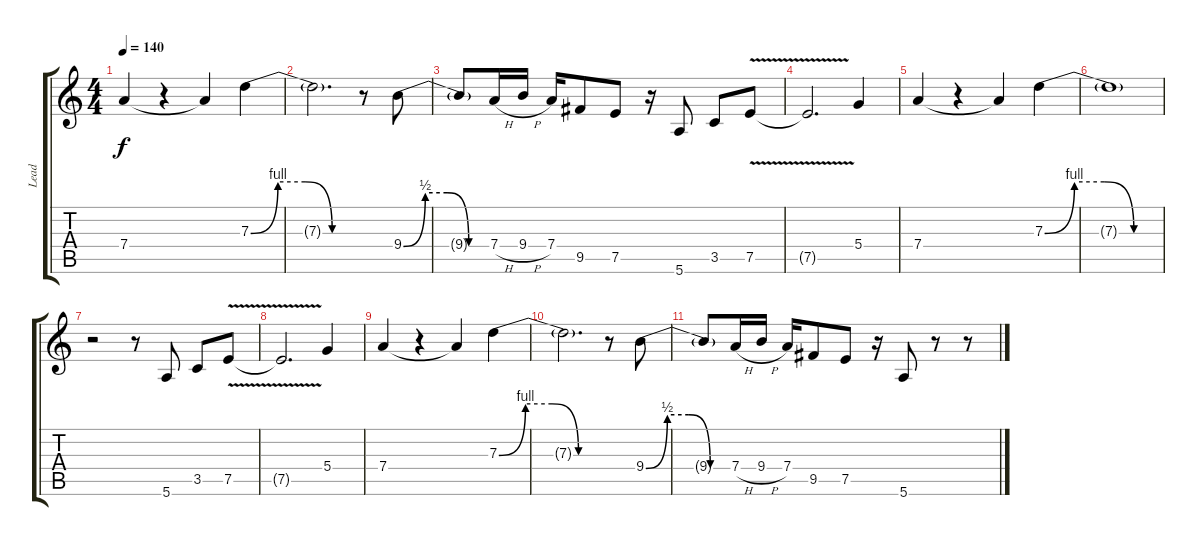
\track ("Lead" "Lead") {instrument distortionguitar}
\staff {score tabs}
\tuning (E4 B3 G3 D3 A2 E2) {hide}
\ts (4 4)
\tempo 140
\clef g2
\ks c
7.4.4{dy f} r.4 7.4{t}.4 7.3{be (custom 0 0 15 4 30 4 45 0 60 0)}.4 |
7.3{t}.2{d} r.8 9.4{be (custom 0 0 15 2 30 2 45 0 60 0)}.8 |
9.4{t}.8 7.4{h}.16 9.4{h}.16 7.4.16 9.5.8 7.5.8 r.16 5.6.8 3.5.8 7.5{v}.8 |
7.5{t}.2{d} 5.4.4 |
7.4.4 r.4 7.4{t}.4 7.3{be (custom 0 0 15 4 30 4 45 0 60 0)}.4 |
7.3{t}.1 |
r.2 r.8 5.6.8 3.5.8 7.5{v}.8 |
7.5{t}.2{d} 5.4.4 |
7.4.4 r.4 7.4{t}.4 7.3{be (custom 0 0 15 4 30 4 45 0 60 0)}.4 |
7.3{t}.2{d} r.8 9.4{be (custom 0 0 15 2 30 2 45 0 60 0)}.8 |
9.4{t}.8 7.4{h}.16 9.4{h}.16 7.4.16 9.5.8 7.5.8 r.16 5.6.8 r.8 r.8
